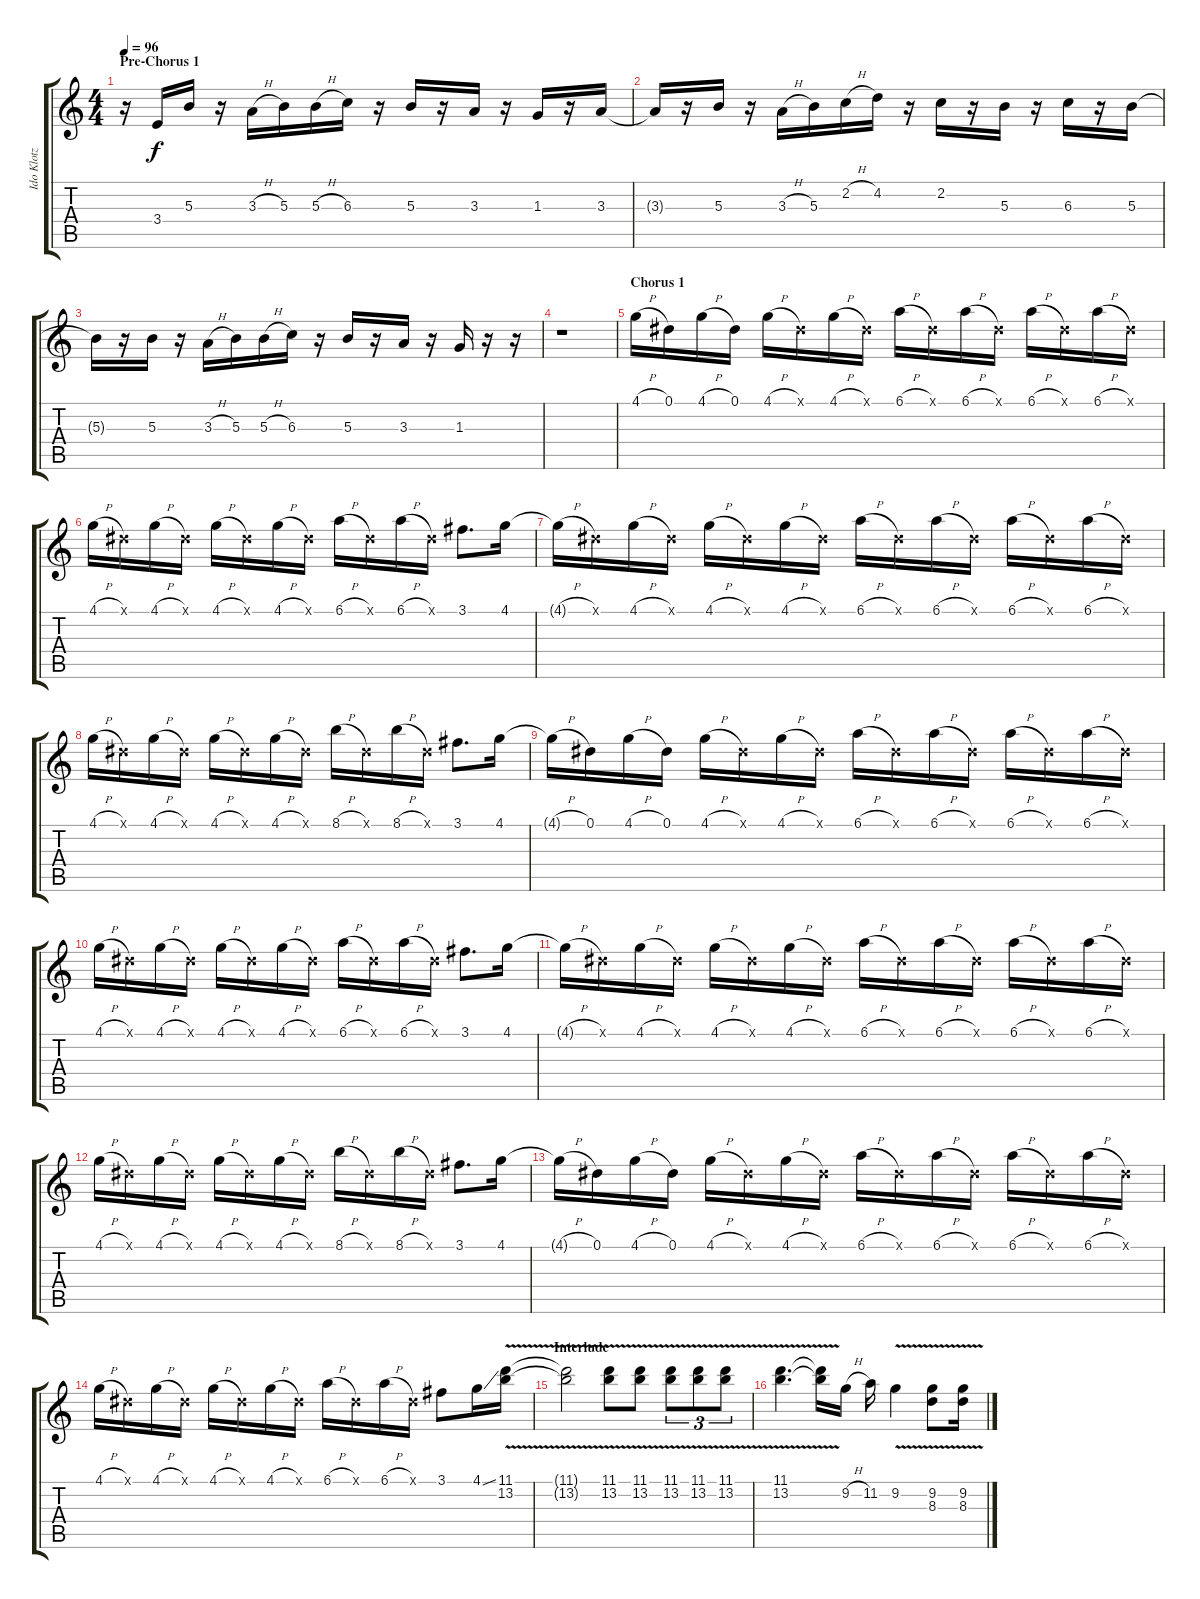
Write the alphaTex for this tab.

\track ("Ido Klotz" "Ido Klotz") {instrument overdrivenguitar}
\staff {score tabs}
\tuning (Eb4 Bb3 Gb3 Db3 Ab2 Db2) {hide}
\ts (4 4)
\section ("" "Pre-Chorus 1")
\tempo 96
\clef g2
\ks c
r.16{dy f} 3.4.16 5.3.16 r.16 3.3{h}.16 5.3.16 5.3{h}.16 6.3.16 r.16 5.3.16 r.16 3.3.16 r.16 1.3.16 r.16 3.3.16 |
3.3{t}.16 r.16 5.3.16 r.16 3.3{h}.16 5.3.16 2.2{h}.16 4.2.16 r.16 2.2.16 r.16 5.3.16 r.16 6.3.16 r.16 5.3.16 |
5.3{t}.16 r.16 5.3.16 r.16 3.3{h}.16 5.3.16 5.3{h}.16 6.3.16 r.16 5.3.16 r.16 3.3.16 r.16 1.3.16 r.16 r.16 |
r.1 |
\section ("" "Chorus 1")
4.1{h}.16 0.1.16 4.1{h}.16 0.1.16 4.1{h}.16 0.1{x}.16 4.1{h}.16 0.1{x}.16 6.1{h}.16 0.1{x}.16 6.1{h}.16 0.1{x}.16 6.1{h}.16 0.1{x}.16 6.1{h}.16 0.1{x}.16 |
4.1{h}.16 0.1{x}.16 4.1{h}.16 0.1{x}.16 4.1{h}.16 0.1{x}.16 4.1{h}.16 0.1{x}.16 6.1{h}.16 0.1{x}.16 6.1{h}.16 0.1{x}.16 3.1.8{d} 4.1.16 |
4.1{h t}.16 0.1{x}.16 4.1{h}.16 0.1{x}.16 4.1{h}.16 0.1{x}.16 4.1{h}.16 0.1{x}.16 6.1{h}.16 0.1{x}.16 6.1{h}.16 0.1{x}.16 6.1{h}.16 0.1{x}.16 6.1{h}.16 0.1{x}.16 |
4.1{h}.16 0.1{x}.16 4.1{h}.16 0.1{x}.16 4.1{h}.16 0.1{x}.16 4.1{h}.16 0.1{x}.16 8.1{h}.16 0.1{x}.16 8.1{h}.16 0.1{x}.16 3.1.8{d} 4.1.16 |
4.1{h t}.16 0.1.16 4.1{h}.16 0.1.16 4.1{h}.16 0.1{x}.16 4.1{h}.16 0.1{x}.16 6.1{h}.16 0.1{x}.16 6.1{h}.16 0.1{x}.16 6.1{h}.16 0.1{x}.16 6.1{h}.16 0.1{x}.16 |
4.1{h}.16 0.1{x}.16 4.1{h}.16 0.1{x}.16 4.1{h}.16 0.1{x}.16 4.1{h}.16 0.1{x}.16 6.1{h}.16 0.1{x}.16 6.1{h}.16 0.1{x}.16 3.1.8{d} 4.1.16 |
4.1{h t}.16 0.1{x}.16 4.1{h}.16 0.1{x}.16 4.1{h}.16 0.1{x}.16 4.1{h}.16 0.1{x}.16 6.1{h}.16 0.1{x}.16 6.1{h}.16 0.1{x}.16 6.1{h}.16 0.1{x}.16 6.1{h}.16 0.1{x}.16 |
4.1{h}.16 0.1{x}.16 4.1{h}.16 0.1{x}.16 4.1{h}.16 0.1{x}.16 4.1{h}.16 0.1{x}.16 8.1{h}.16 0.1{x}.16 8.1{h}.16 0.1{x}.16 3.1.8{d} 4.1.16 |
4.1{h t}.16 0.1.16 4.1{h}.16 0.1.16 4.1{h}.16 0.1{x}.16 4.1{h}.16 0.1{x}.16 6.1{h}.16 0.1{x}.16 6.1{h}.16 0.1{x}.16 6.1{h}.16 0.1{x}.16 6.1{h}.16 0.1{x}.16 |
4.1{h}.16 0.1{x}.16 4.1{h}.16 0.1{x}.16 4.1{h}.16 0.1{x}.16 4.1{h}.16 0.1{x}.16 6.1{h}.16 0.1{x}.16 6.1{h}.16 0.1{x}.16 3.1.8 4.1{ss}.16 (11.1{v} 13.2{v}).16 |
\section ("" "Interlude")
(11.1{v t} 13.2{v t}).2 (11.1{v} 13.2{v}).8 (11.1{v} 13.2{v}).8 (11.1{v} 13.2{v}).8{tu (3 2)} (11.1{v} 13.2{v}).8{tu (3 2)} (11.1{v} 13.2{v}).8{tu (3 2)} |
(11.1 13.2{v}).4{d} (11.1{v t} 13.2{v t}).16 9.2{h}.16 11.2.16 9.2{v}.4 (9.2{v} 8.3{v}).8 (9.2{v} 8.3{v}).16
